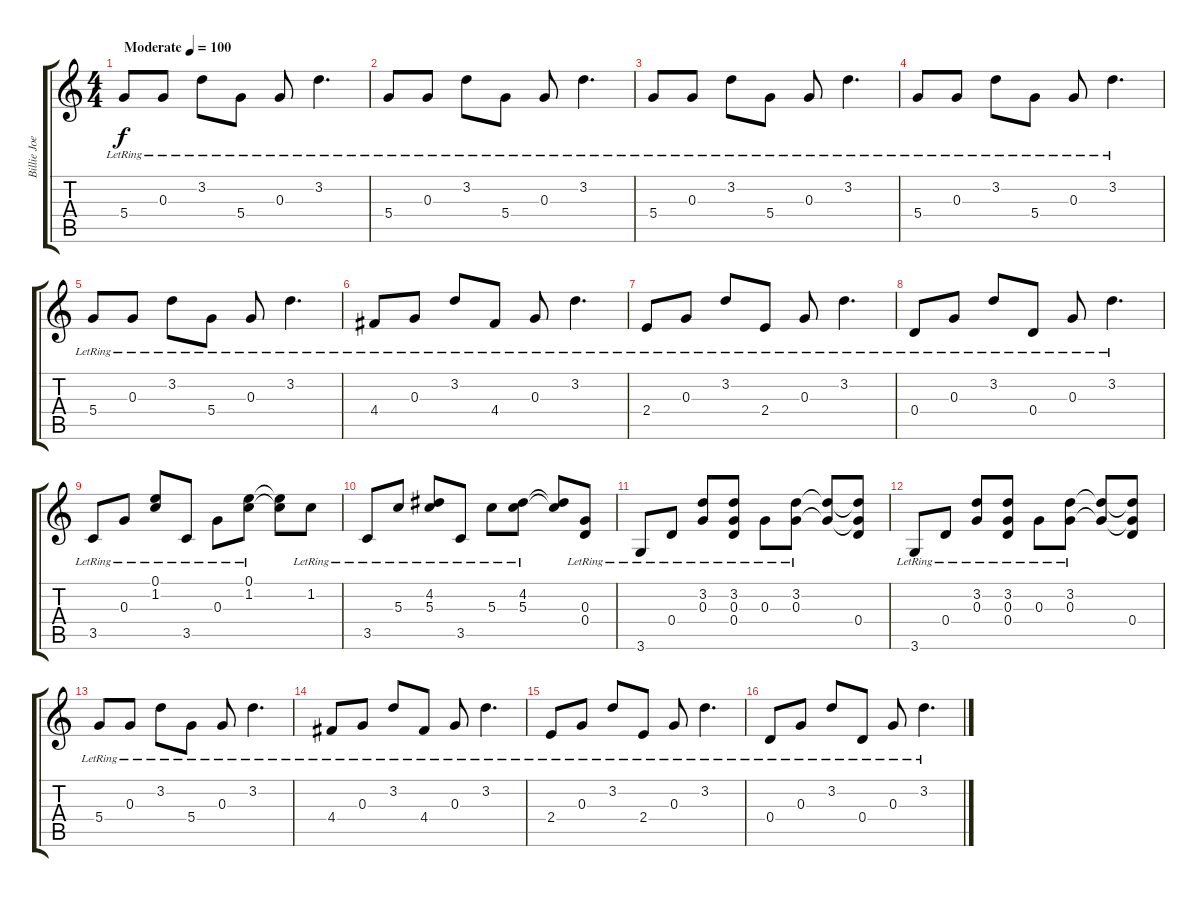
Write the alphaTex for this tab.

\track ("Billie Joe Armstrong" "Billie Joe") {instrument acousticguitarsteel}
\staff {score tabs}
\tuning (E4 B3 G3 D3 A2 E2) {hide}
\ts (4 4)
\tempo (100 "Moderate")
\clef g2
\ks c
5.4{lr}.8{dy f instrument acousticguitarsteel} 0.3{lr}.8 3.2{lr}.8 5.4{lr}.8 0.3{lr}.8 3.2{lr}.4{d} |
5.4{lr}.8 0.3{lr}.8 3.2{lr}.8 5.4{lr}.8 0.3{lr}.8 3.2{lr}.4{d} |
5.4{lr}.8 0.3{lr}.8 3.2{lr}.8 5.4{lr}.8 0.3{lr}.8 3.2{lr}.4{d} |
5.4{lr}.8 0.3{lr}.8 3.2{lr}.8 5.4{lr}.8 0.3{lr}.8 3.2{lr}.4{d} |
5.4{lr}.8 0.3{lr}.8 3.2{lr}.8 5.4{lr}.8 0.3{lr}.8 3.2{lr}.4{d} |
4.4{lr}.8 0.3{lr}.8 3.2{lr}.8 4.4{lr}.8 0.3{lr}.8 3.2{lr}.4{d} |
2.4{lr}.8 0.3{lr}.8 3.2{lr}.8 2.4{lr}.8 0.3{lr}.8 3.2{lr}.4{d} |
0.4{lr}.8 0.3{lr}.8 3.2{lr}.8 0.4{lr}.8 0.3{lr}.8 3.2{lr}.4{d} |
3.5{lr}.8 0.3{lr}.8 (0.1{lr} 1.2{lr}).8 3.5{lr}.8 0.3{lr}.8 (0.1{lr} 1.2{lr}).8 (0.1{t} 1.2{t}).8 1.2{lr}.8 |
3.5{lr}.8 5.3{lr}.8 (4.2{lr} 5.3{lr}).8 3.5{lr}.8 5.3{lr}.8 (4.2{lr} 5.3{lr}).8 (4.2{t} 5.3{t}).8 (0.3{lr} 0.4{lr}).8 |
3.6{lr}.8 0.4{lr}.8 (3.2{lr} 0.3{lr}).8 (3.2{lr} 0.3{lr} 0.4{lr}).8 0.3{lr}.8 (3.2{lr} 0.3).8 (3.2{t} 0.3{t}).8 (3.2{t} 0.3{t} 0.4).8 |
3.6{lr}.8 0.4{lr}.8 (3.2{lr} 0.3{lr}).8 (3.2{lr} 0.3{lr} 0.4{lr}).8 0.3{lr}.8 (3.2{lr} 0.3).8 (3.2{t} 0.3{t}).8 (3.2{t} 0.3{t} 0.4).8 |
5.4{lr}.8 0.3{lr}.8 3.2{lr}.8 5.4{lr}.8 0.3{lr}.8 3.2{lr}.4{d} |
4.4{lr}.8 0.3{lr}.8 3.2{lr}.8 4.4{lr}.8 0.3{lr}.8 3.2{lr}.4{d} |
2.4{lr}.8 0.3{lr}.8 3.2{lr}.8 2.4{lr}.8 0.3{lr}.8 3.2{lr}.4{d} |
0.4{lr}.8 0.3{lr}.8 3.2{lr}.8 0.4{lr}.8 0.3{lr}.8 3.2{lr}.4{d}
